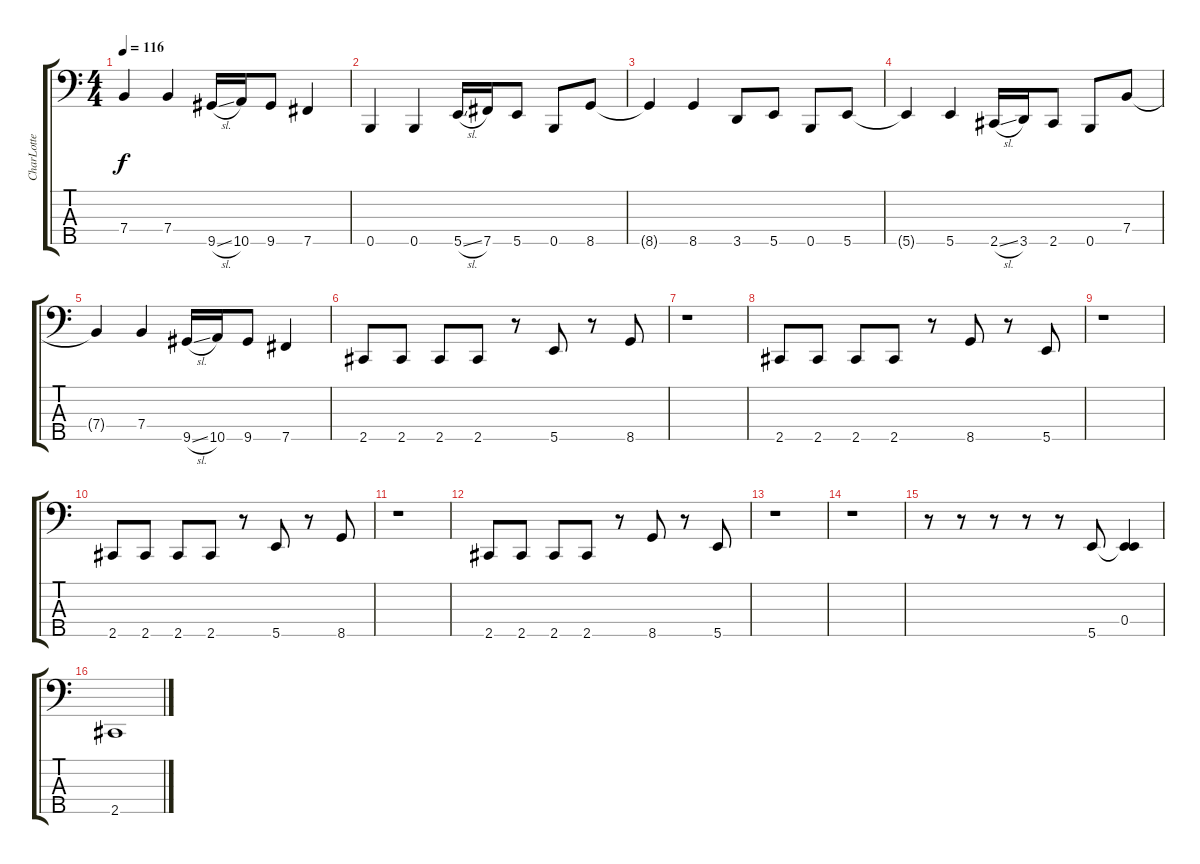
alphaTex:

\track ("CharLotte" "CharLotte") {instrument electricbassfinger}
\staff {score tabs}
\tuning (G2 D2 A1 E1 B0) {hide}
\ts (4 4)
\tempo 116
\clef f4
\ks c
7.4{t}.4{dy f} 7.4.4 9.5{sl}.16 10.5.16 9.5.8 7.5.4 |
0.5.4 0.5.4 5.5{sl}.16 7.5.16 5.5.8 0.5.8 8.5.8 |
8.5{t}.4 8.5.4 3.5.8 5.5.8 0.5.8 5.5.8 |
5.5{t}.4 5.5.4 2.5{sl}.16 3.5.16 2.5.8 0.5.8 7.4.8 |
7.4{t}.4 7.4.4 9.5{sl}.16 10.5.16 9.5.8 7.5.4 |
2.5.8 2.5.8 2.5.8 2.5.8 r.8 5.5.8 r.8 8.5.8 |
r.1 |
2.5.8 2.5.8 2.5.8 2.5.8 r.8 8.5.8 r.8 5.5.8 |
r.1 |
2.5.8 2.5.8 2.5.8 2.5.8 r.8 5.5.8 r.8 8.5.8 |
r.1 |
2.5.8 2.5.8 2.5.8 2.5.8 r.8 8.5.8 r.8 5.5.8 |
r.1 |
r.1 |
r.8 r.8 r.8 r.8 r.8 5.5.8 (0.4 5.5{t}).4 |
2.5.1
